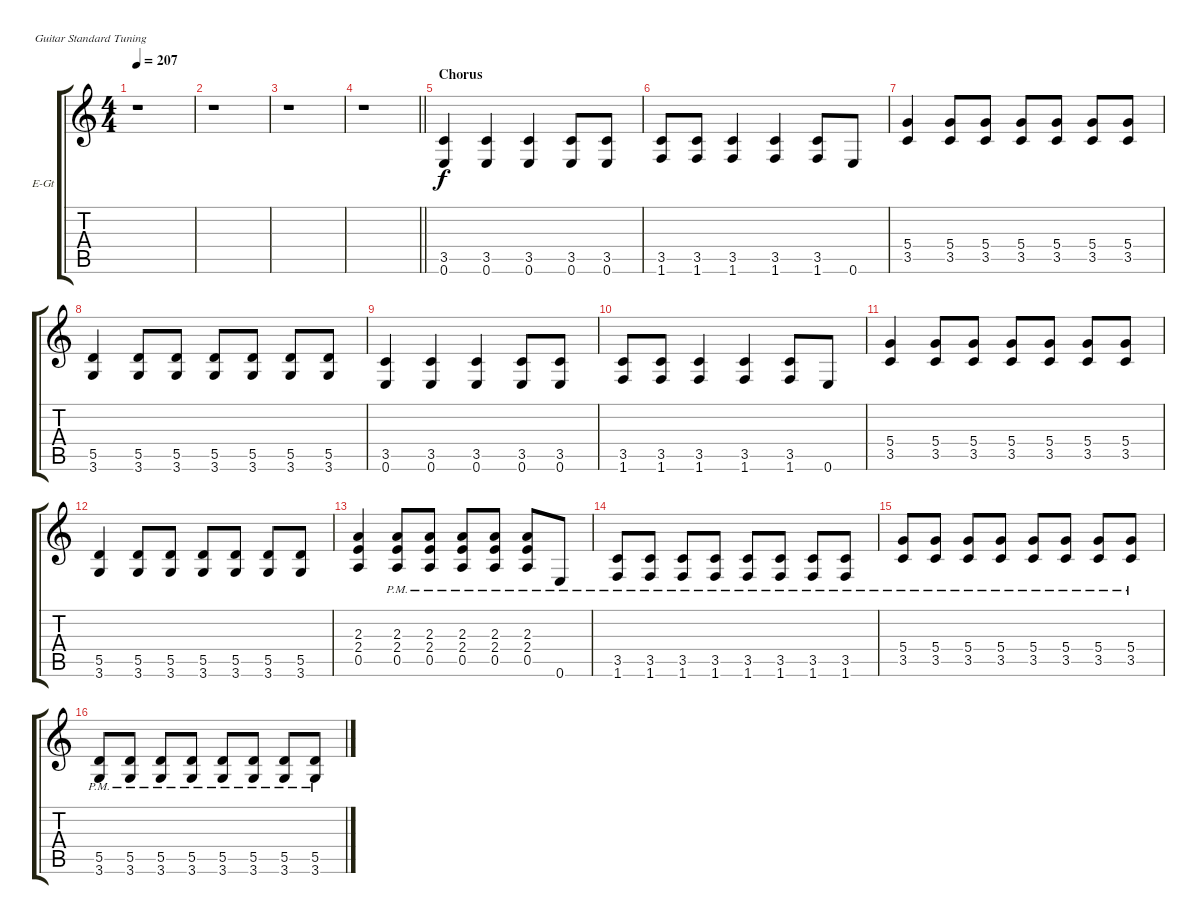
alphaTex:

\defaultSystemsLayout 4
\bracketExtendMode groupsimilarinstruments
\firstSystemTrackNameOrientation horizontal
\otherSystemsTrackNameOrientation horizontal
\track ("Guitar 2" "E-Gt") {instrument distortionguitar}
\staff {score tabs}
\tuning (E4 B3 G3 D3 A2 E2)
\ts (4 4)
\tempo 207
\clef g2
\ks c
r.1{dy f} |
r.1 |
r.1 |
\barLineRight lightlight
r.1 |
\section ("" "Chorus")
(3.5 0.6).4 (3.5 0.6).4 (3.5 0.6).4 (3.5 0.6).8 (3.5 0.6).8 |
(3.5 1.6).8 (3.5 1.6).8 (3.5 1.6).4 (3.5 1.6).4 (3.5 1.6).8 0.6.8 |
(3.5 5.4).4 (3.5 5.4).8 (3.5 5.4).8 (3.5 5.4).8 (3.5 5.4).8 (3.5 5.4).8 (3.5 5.4).8 |
(3.6 5.5).4 (3.6 5.5).8 (3.6 5.5).8 (3.6 5.5).8 (3.6 5.5).8 (3.6 5.5).8 (3.6 5.5).8 |
(3.5 0.6).4 (3.5 0.6).4 (3.5 0.6).4 (3.5 0.6).8 (3.5 0.6).8 |
(3.5 1.6).8 (3.5 1.6).8 (3.5 1.6).4 (3.5 1.6).4 (3.5 1.6).8 0.6.8 |
(3.5 5.4).4 (3.5 5.4).8 (3.5 5.4).8 (3.5 5.4).8 (3.5 5.4).8 (3.5 5.4).8 (3.5 5.4).8 |
(3.6 5.5).4 (3.6 5.5).8 (3.6 5.5).8 (3.6 5.5).8 (3.6 5.5).8 (3.6 5.5).8 (3.6 5.5).8 |
(0.5 2.4 2.3).4 (0.5{pm} 2.4{pm} 2.3{pm}).8 (0.5{pm} 2.4{pm} 2.3{pm}).8 (0.5{pm} 2.4{pm} 2.3{pm}).8 (0.5{pm} 2.4{pm} 2.3{pm}).8 (0.5{pm} 2.4{pm} 2.3{pm}).8 0.6{pm}.8 |
(3.5{pm} 1.6{pm}).8 (3.5{pm} 1.6{pm}).8 (3.5{pm} 1.6{pm}).8 (3.5{pm} 1.6{pm}).8 (3.5{pm} 1.6{pm}).8 (3.5{pm} 1.6{pm}).8 (3.5{pm} 1.6{pm}).8 (3.5{pm} 1.6{pm}).8 |
(5.4{pm} 3.5{pm}).8 (5.4{pm} 3.5{pm}).8 (5.4{pm} 3.5{pm}).8 (5.4{pm} 3.5{pm}).8 (5.4{pm} 3.5{pm}).8 (5.4{pm} 3.5{pm}).8 (5.4{pm} 3.5{pm}).8 (5.4{pm} 3.5{pm}).8 |
(5.5{pm} 3.6{pm}).8 (5.5{pm} 3.6{pm}).8 (5.5{pm} 3.6{pm}).8 (5.5{pm} 3.6{pm}).8 (5.5{pm} 3.6{pm}).8 (5.5{pm} 3.6{pm}).8 (5.5{pm} 3.6{pm}).8 (5.5{pm} 3.6{pm}).8
